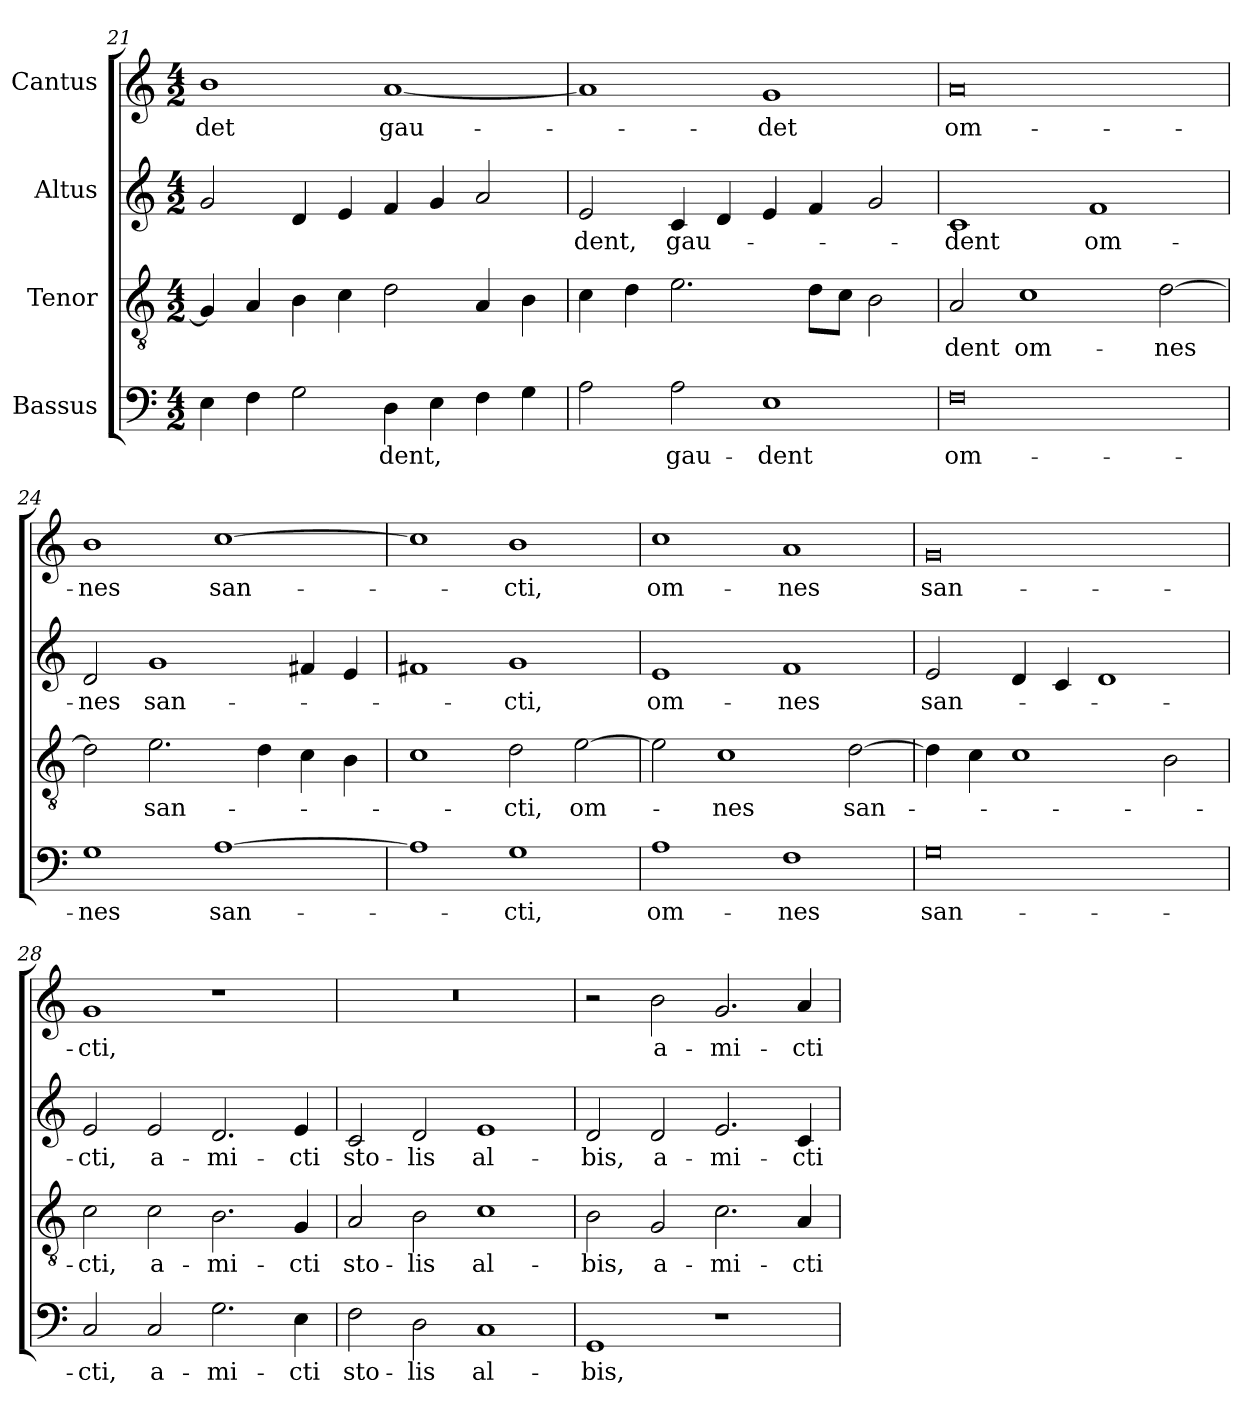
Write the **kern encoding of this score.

**kern	**text	**kern	**text	**kern	**text	**kern	**text
*part4	*part4	*part3	*part3	*part2	*part2	*part1	*part1
*staff4	*staff4	*staff3	*staff3	*staff2	*staff2	*staff1	*staff1
*I"Bassus	*	*I"Tenor	*	*I"Altus	*	*I"Cantus	*
*clefF4	*	*clefGv2	*	*clefG2	*	*clefG2	*
*k[]	*	*k[]	*	*k[]	*	*k[]	*
*M4/2	*	*M4/2	*	*M4/2	*	*M4/2	*
=21	=21	=21	=21	=21	=21	=21	=21
4E\	.	4G/]	.	2g/	.	1b\	-det
4F\	.	4A/	.	.	.	.	.
2G\	.	4B\	.	4d/	.	.	.
.	.	4c\	.	4e/	.	.	.
4D\	-dent,	2d\	.	4f/	.	[1a/	gau-
4E\	.	.	.	4g/	.	.	.
4F\	.	4A/	.	2a/	.	.	.
4G\	.	4B\	.	.	.	.	.
=22	=22	=22	=22	=22	=22	=22	=22
2A\	.	4c\	.	2e/	-dent,	1a/]	.
.	.	4d\	.	.	.	.	.
2A\	gau-	2.e\	.	4c/	gau-	.	.
.	.	.	.	4d/	.	.	.
1E\	-dent	.	.	4e/	.	1g/	-det
.	.	8d\L	.	4f/	.	.	.
.	.	8c\J	.	.	.	.	.
.	.	2B\	.	2g/	.	.	.
=23	=23	=23	=23	=23	=23	=23	=23
0F\	om-	2A/	-dent	1c/	-dent	0a/	om-
.	.	1c\	om-	.	.	.	.
.	.	.	.	1f/	om-	.	.
.	.	[2d\	-nes	.	.	.	.
=24	=24	=24	=24	=24	=24	=24	=24
1G\	-nes	2d\]	.	2d/	-nes	1b\	-nes
.	.	2.e\	san-	1g/	san-	.	.
[1A\	san-	.	.	.	.	[1cc\	san-
.	.	4d\	.	.	.	.	.
.	.	4c\	.	4f#X/	.	.	.
.	.	4B\	.	4e/	.	.	.
=25	=25	=25	=25	=25	=25	=25	=25
1A\]	.	1c\	.	1f#X/	.	1cc\]	.
1G\	-cti,	2d\	-cti,	1g/	-cti,	1b\	-cti,
.	.	[2e\	om-	.	.	.	.
=26	=26	=26	=26	=26	=26	=26	=26
1A\	om-	2e\]	.	1e/	om-	1cc\	om-
.	.	1c\	-nes	.	.	.	.
1F\	-nes	.	.	1f/	-nes	1a/	-nes
.	.	[2d\	san-	.	.	.	.
=27	=27	=27	=27	=27	=27	=27	=27
0G\	san-	4d\]	.	2e/	san-	0g/	san-
.	.	4c\	.	.	.	.	.
.	.	1c\	.	4d/	.	.	.
.	.	.	.	4c/	.	.	.
.	.	.	.	1d/	.	.	.
.	.	2B\	.	.	.	.	.
=28	=28	=28	=28	=28	=28	=28	=28
2C/	-cti,	2c\	-cti,	2e/	-cti,	1g/	-cti,
2C/	a-	2c\	a-	2e/	a-	.	.
2.G\	-mi-	2.B\	-mi-	2.d/	-mi-	1r	.
4E\	-cti	4G/	-cti	4e/	-cti	.	.
=29	=29	=29	=29	=29	=29	=29	=29
2F\	sto-	2A/	sto-	2c/	sto-	0r	.
2D\	-lis	2B\	-lis	2d/	-lis	.	.
1C/	al-	1c\	al-	1e/	al-	.	.
=30	=30	=30	=30	=30	=30	=30	=30
1GG/	-bis,	2B\	-bis,	2d/	-bis,	2r	.
.	.	2G/	a-	2d/	a-	2b\	a-
1r	.	2.c\	-mi-	2.e/	-mi-	2.g/	-mi-
.	.	4A/	-cti	4c/	-cti	4a/	-cti
=	=	=	=	=	=	=	=
*-	*-	*-	*-	*-	*-	*-	*-
